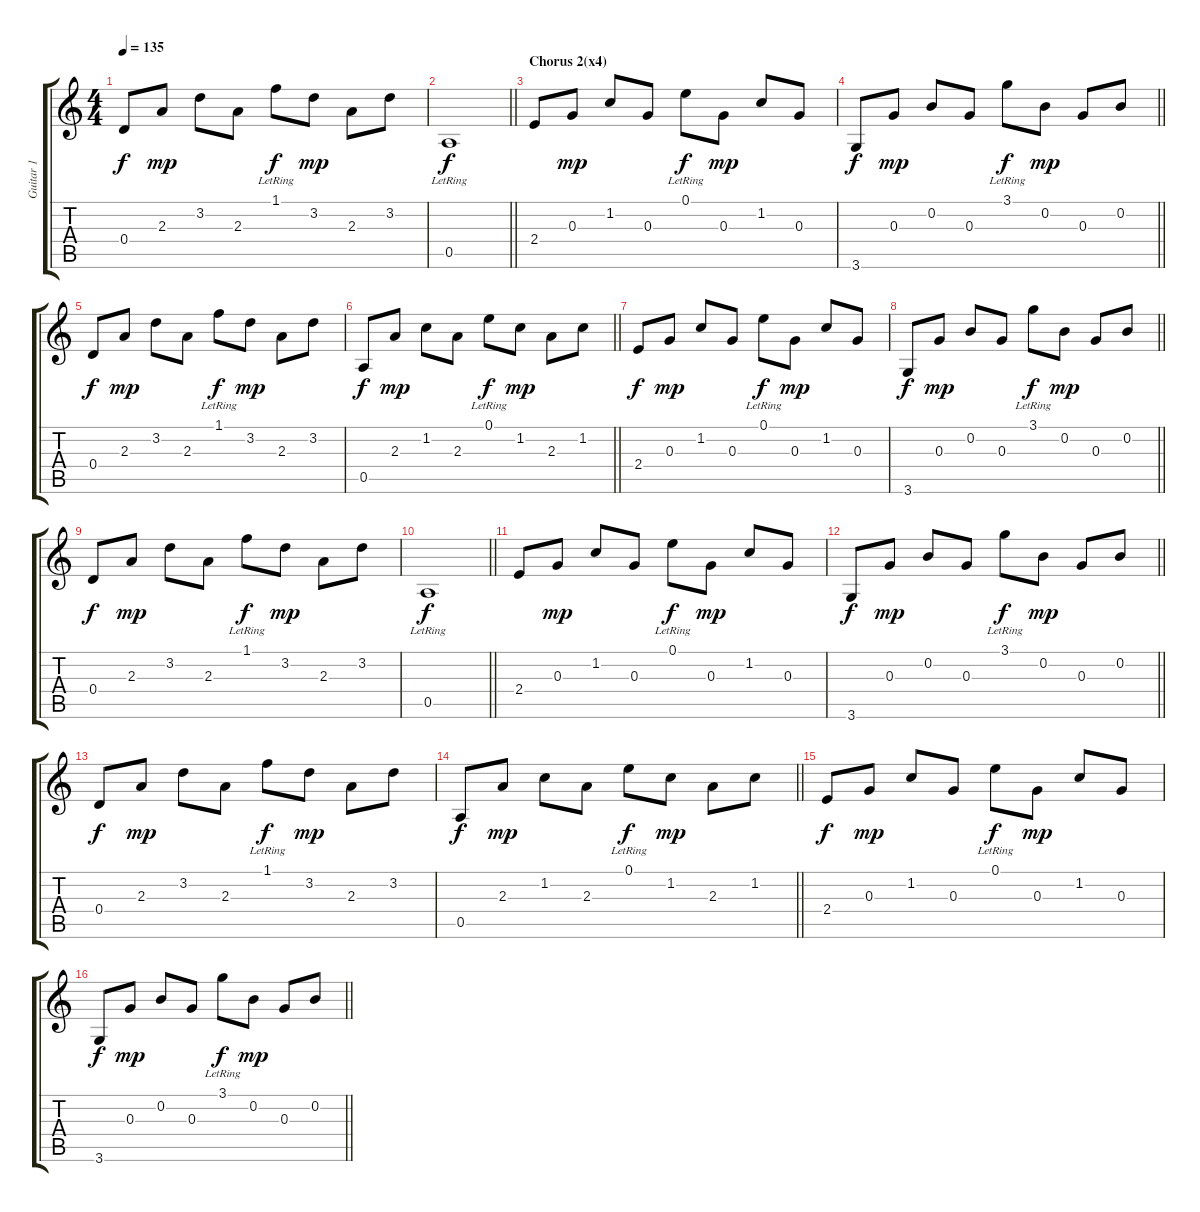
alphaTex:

\track ("Guitar 1" "Guitar 1") {instrument acousticguitarnylon}
\staff {score tabs}
\tuning (E4 B3 G3 D3 A2 E2) {hide}
\ts (4 4)
\tempo 135
\clef g2
\ks c
0.4.8{dy f} 2.3.8{dy mp} 3.2.8 2.3.8 1.1{lr}.8{dy f} 3.2.8{dy mp} 2.3.8 3.2.8 |
\barLineRight lightlight
0.5{lr}.1{dy f} |
\section ("" "Chorus 2(x4)")
2.4.8 0.3.8{dy mp} 1.2.8 0.3.8 0.1{lr}.8{dy f} 0.3.8{dy mp} 1.2.8 0.3.8 |
\barLineRight lightlight
3.6.8{dy f} 0.3.8{dy mp} 0.2.8 0.3.8 3.1{lr}.8{dy f} 0.2.8{dy mp} 0.3.8 0.2.8 |
0.4.8{dy f} 2.3.8{dy mp} 3.2.8 2.3.8 1.1{lr}.8{dy f} 3.2.8{dy mp} 2.3.8 3.2.8 |
\barLineRight lightlight
0.5.8{dy f} 2.3.8{dy mp} 1.2.8 2.3.8 0.1{lr}.8{dy f} 1.2.8{dy mp} 2.3.8 1.2.8 |
2.4.8{dy f} 0.3.8{dy mp} 1.2.8 0.3.8 0.1{lr}.8{dy f} 0.3.8{dy mp} 1.2.8 0.3.8 |
\barLineRight lightlight
3.6.8{dy f} 0.3.8{dy mp} 0.2.8 0.3.8 3.1{lr}.8{dy f} 0.2.8{dy mp} 0.3.8 0.2.8 |
0.4.8{dy f} 2.3.8{dy mp} 3.2.8 2.3.8 1.1{lr}.8{dy f} 3.2.8{dy mp} 2.3.8 3.2.8 |
\barLineRight lightlight
0.5{lr}.1{dy f} |
2.4.8 0.3.8{dy mp} 1.2.8 0.3.8 0.1{lr}.8{dy f} 0.3.8{dy mp} 1.2.8 0.3.8 |
\barLineRight lightlight
3.6.8{dy f} 0.3.8{dy mp} 0.2.8 0.3.8 3.1{lr}.8{dy f} 0.2.8{dy mp} 0.3.8 0.2.8 |
0.4.8{dy f} 2.3.8{dy mp} 3.2.8 2.3.8 1.1{lr}.8{dy f} 3.2.8{dy mp} 2.3.8 3.2.8 |
\barLineRight lightlight
0.5.8{dy f} 2.3.8{dy mp} 1.2.8 2.3.8 0.1{lr}.8{dy f} 1.2.8{dy mp} 2.3.8 1.2.8 |
2.4.8{dy f} 0.3.8{dy mp} 1.2.8 0.3.8 0.1{lr}.8{dy f} 0.3.8{dy mp} 1.2.8 0.3.8 |
\barLineRight lightlight
3.6.8{dy f} 0.3.8{dy mp} 0.2.8 0.3.8 3.1{lr}.8{dy f} 0.2.8{dy mp} 0.3.8 0.2.8
